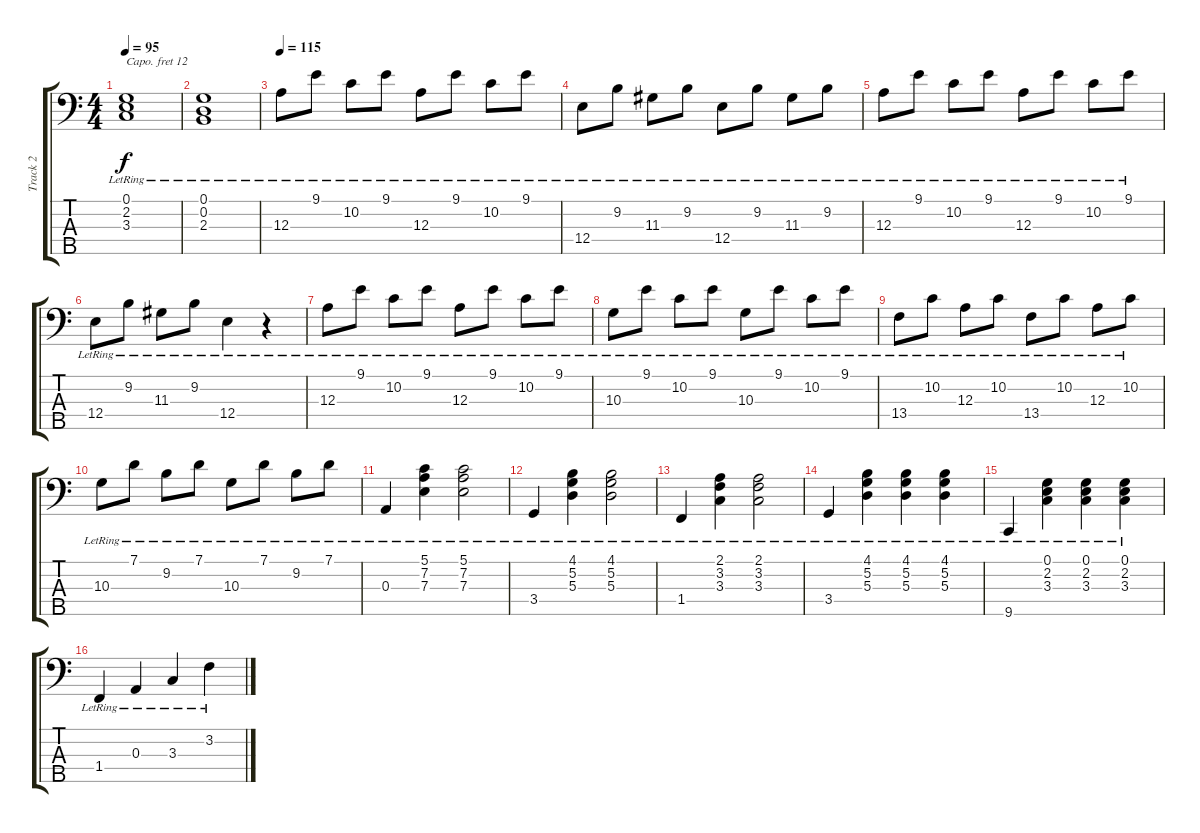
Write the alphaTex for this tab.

\track ("Track 2" "Track 2") {instrument acousticgrandpiano}
\staff {score tabs}
\capo 12
\tuning (G2 D2 A1 E1 Eb0) {hide}
\ts (4 4)
\tempo 95
\clef f4
\ks c
(0.1{lr} 2.2{lr} 3.3{lr}).1{dy f} |
(0.1{lr} 0.2{lr} 2.3{lr}).1 |
\tempo 115
12.3{lr}.8 9.1{lr}.8 10.2{lr}.8 9.1{lr}.8 12.3{lr}.8 9.1{lr}.8 10.2{lr}.8 9.1{lr}.8 |
12.4{lr}.8 9.2{lr}.8 11.3{lr}.8 9.2{lr}.8 12.4{lr}.8 9.2{lr}.8 11.3{lr}.8 9.2{lr}.8 |
12.3{lr}.8 9.1{lr}.8 10.2{lr}.8 9.1{lr}.8 12.3{lr}.8 9.1{lr}.8 10.2{lr}.8 9.1{lr}.8 |
12.4{lr}.8 9.2{lr}.8 11.3{lr}.8 9.2{lr}.8 12.4{lr}.4 r.4 |
12.3{lr}.8 9.1{lr}.8 10.2{lr}.8 9.1{lr}.8 12.3{lr}.8 9.1{lr}.8 10.2{lr}.8 9.1{lr}.8 |
10.3{lr}.8 9.1{lr}.8 10.2{lr}.8 9.1{lr}.8 10.3{lr}.8 9.1{lr}.8 10.2{lr}.8 9.1{lr}.8 |
13.4{lr}.8 10.2{lr}.8 12.3{lr}.8 10.2{lr}.8 13.4{lr}.8 10.2{lr}.8 12.3{lr}.8 10.2{lr}.8 |
10.3{lr}.8 7.1{lr}.8 9.2{lr}.8 7.1{lr}.8 10.3{lr}.8 7.1{lr}.8 9.2{lr}.8 7.1{lr}.8 |
0.3{lr}.4 (5.1{lr} 7.2{lr} 7.3{lr}).4 (5.1{lr} 7.2{lr} 7.3{lr}).2 |
3.4{lr}.4 (4.1{lr} 5.2{lr} 5.3{lr}).4 (4.1{lr} 5.2{lr} 5.3{lr}).2 |
1.4{lr}.4 (2.1{lr} 3.2{lr} 3.3{lr}).4 (2.1{lr} 3.2{lr} 3.3{lr}).2 |
3.4{lr}.4 (4.1{lr} 5.2{lr} 5.3{lr}).4 (4.1{lr} 5.2{lr} 5.3{lr}).4 (4.1{lr} 5.2{lr} 5.3{lr}).4 |
9.5{lr}.4 (0.1{lr} 2.2{lr} 3.3{lr}).4 (0.1{lr} 2.2{lr} 3.3{lr}).4 (0.1{lr} 2.2{lr} 3.3{lr}).4 |
1.4{lr}.4 0.3{lr}.4 3.3{lr}.4 3.2{lr}.4
